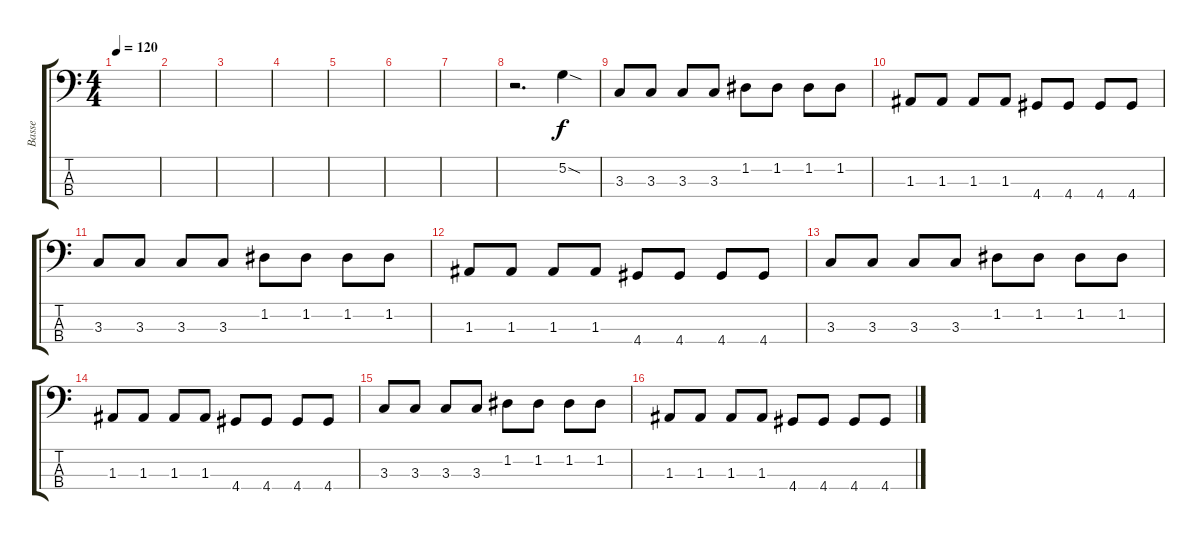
\track ("Basse" "Basse") {instrument electricbassfinger}
\staff {score tabs}
\tuning (G2 D2 A1 E1) {hide}
\ts (4 4)
\tempo 120
\clef f4
\ks c
|
|
|
|
|
|
|
r.2{d} 5.2{sod}.4 |
3.3.8 3.3.8 3.3.8 3.3.8 1.2.8 1.2.8 1.2.8 1.2.8 |
1.3.8 1.3.8 1.3.8 1.3.8 4.4.8 4.4.8 4.4.8 4.4.8 |
3.3.8 3.3.8 3.3.8 3.3.8 1.2.8 1.2.8 1.2.8 1.2.8 |
1.3.8 1.3.8 1.3.8 1.3.8 4.4.8 4.4.8 4.4.8 4.4.8 |
3.3.8 3.3.8 3.3.8 3.3.8 1.2.8 1.2.8 1.2.8 1.2.8 |
1.3.8 1.3.8 1.3.8 1.3.8 4.4.8 4.4.8 4.4.8 4.4.8 |
3.3.8 3.3.8 3.3.8 3.3.8 1.2.8 1.2.8 1.2.8 1.2.8 |
1.3.8 1.3.8 1.3.8 1.3.8 4.4.8 4.4.8 4.4.8 4.4.8
